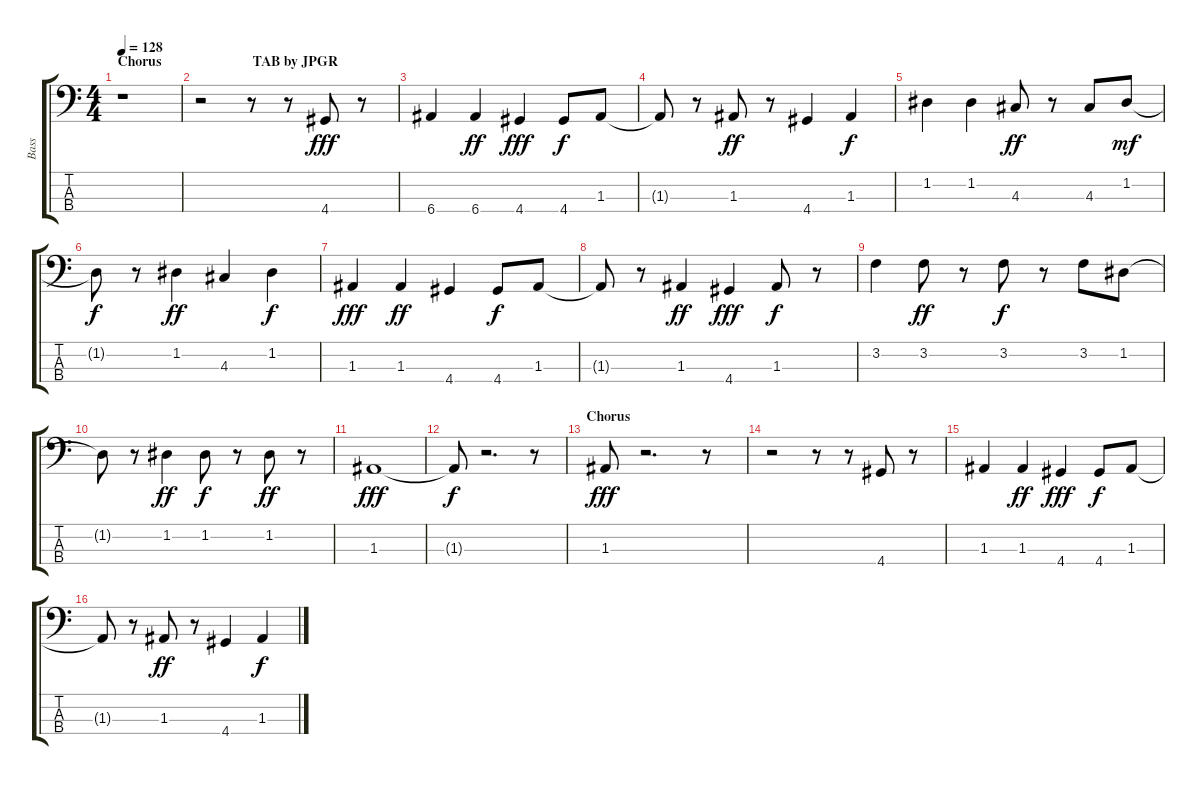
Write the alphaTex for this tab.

\track ("Bass" "Bass") {instrument acousticbass}
\staff {score tabs}
\tuning (G2 D2 A1 E1) {hide}
\ts (4 4)
\section ("" "Chorus                          TAB by JPGR")
\tempo 128
\clef f4
\ks c
r.1{dy fff instrument acousticbass} |
r.2 r.8 r.8{volume 16} 4.4.8 r.8 |
6.4.4{volume 12} 6.4.4{dy ff} 4.4.4{dy fff} 4.4.8{dy f} 1.3.8 |
1.3{t}.8 r.8 1.3.8{dy ff} r.8 4.4.4 1.3.4{dy f} |
1.2.4 1.2.4 4.3.8{dy ff} r.8 4.3.8 1.2.8{dy mf} |
1.2{t}.8{dy f} r.8 1.2.4{dy ff} 4.3.4 1.2.4{dy f} |
1.3.4{dy fff} 1.3.4{dy ff} 4.4.4 4.4.8{dy f} 1.3.8 |
1.3{t}.8 r.8 1.3.4{dy ff} 4.4.4{dy fff} 1.3.8{dy f} r.8 |
3.2.4 3.2.8{dy ff} r.8 3.2.8{dy f} r.8 3.2.8 1.2.8 |
1.2{t}.8 r.8 1.2.4{dy ff} 1.2.8{dy f} r.8 1.2.8{dy ff} r.8 |
1.3.1{dy fff} |
1.3{t}.8{dy f} r.2{d} r.8 |
\section ("" "Chorus")
1.3.8{dy fff volume 16} r.2{d} r.8 |
r.2 r.8 r.8 4.4.8 r.8 |
1.3.4{volume 12} 1.3.4{dy ff} 4.4.4{dy fff} 4.4.8{dy f} 1.3.8 |
1.3{t}.8 r.8 1.3.8{dy ff} r.8 4.4.4 1.3.4{dy f}
